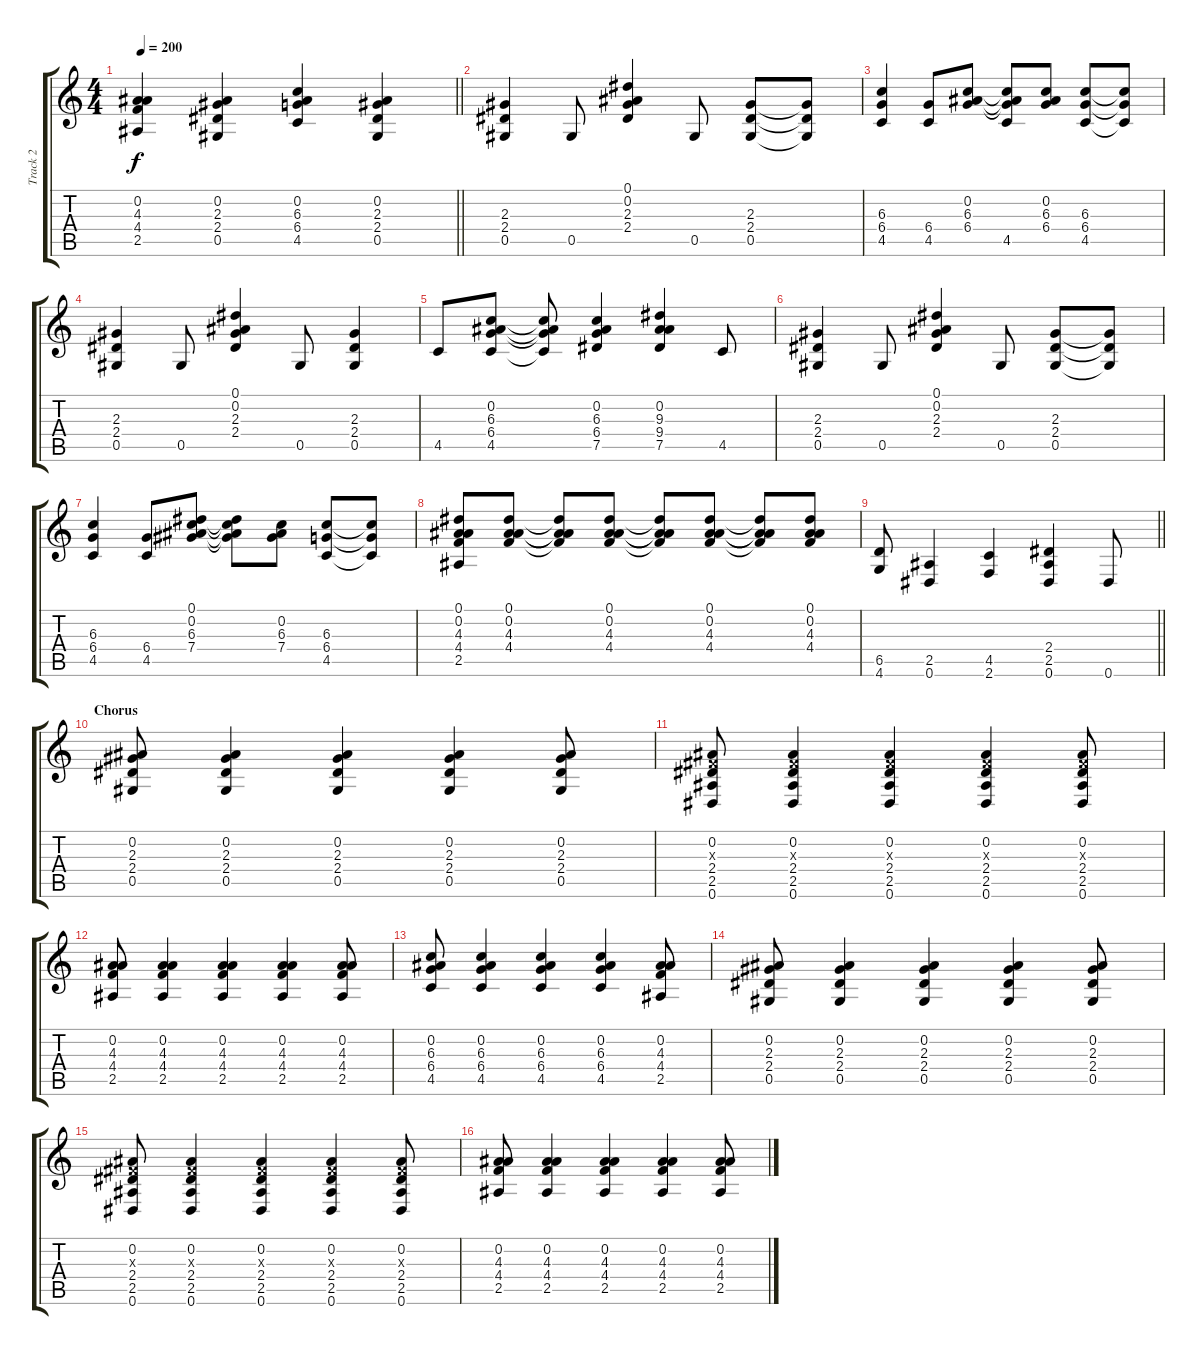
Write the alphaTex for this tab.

\track ("Track 2" "Track 2") {instrument distortionguitar}
\staff {score tabs}
\tuning (Eb4 Bb3 Gb3 Db3 Ab2 Eb2) {hide}
\ts (4 4)
\tempo 200
\clef g2
\barLineRight lightlight
\ks c
(0.2 4.3 4.4 2.5).4{dy f} (0.2 2.3 2.4 0.5).4 (0.2 6.3 6.4 4.5).4 (0.2 2.3 2.4 0.5).4 |
(2.3 2.4 0.5).4 0.5.8 (0.1 0.2 2.3 2.4).4 0.5.8 (2.3 2.4 0.5).8 (2.3{t} 2.4{t} 0.5{t}).8 |
(6.3 6.4 4.5).4 (6.4 4.5).8 (0.2 6.3 6.4).8 (0.2{t} 6.3{t} 6.4{t} 4.5).8 (0.2 6.3 6.4).8 (6.3 6.4 4.5).8 (6.3{t} 6.4{t} 4.5{t}).8 |
(2.3 2.4 0.5).4 0.5.8 (0.1 0.2 2.3 2.4).4 0.5.8 (2.3 2.4 0.5).4 |
4.5.8 (0.2 6.3 6.4 4.5).8 (0.2{t} 6.3{t} 6.4{t} 4.5{t}).8 (0.2 6.3 6.4 7.5).4 (0.2 9.3 9.4 7.5).4 4.5.8 |
(2.3 2.4 0.5).4 0.5.8 (0.1 0.2 2.3 2.4).4 0.5.8 (2.3 2.4 0.5).8 (2.3{t} 2.4{t} 0.5{t}).8 |
(6.3 6.4 4.5).4 (6.4 4.5).8 (0.1 0.2 6.3 7.4).8 (0.1{t} 0.2{t} 6.3{t} 7.4{t}).8 (0.2 6.3 7.4).8 (6.3 6.4 4.5).8 (6.3{t} 6.4{t} 4.5{t}).8 |
(0.1 0.2 4.3 4.4 2.5).8 (0.1 0.2 4.3 4.4).8 (0.1{t} 0.2{t} 4.3{t} 4.4{t}).8 (0.1 0.2 4.3 4.4).8 (0.1{t} 0.2{t} 4.3{t} 4.4{t}).8 (0.1 0.2 4.3 4.4).8 (0.1{t} 0.2{t} 4.3{t} 4.4{t}).8 (0.1 0.2 4.3 4.4).8 |
\barLineRight lightlight
(6.5 4.6).8 (2.5 0.6).4 (4.5 2.6).4 (2.4 2.5 0.6).4 0.6.8 |
\section ("" "Chorus")
(0.2 2.3 2.4 0.5).8 (0.2 2.3 2.4 0.5).4 (0.2 2.3 2.4 0.5).4 (0.2 2.3 2.4 0.5).4 (0.2 2.3 2.4 0.5).8 |
(0.2 0.3{x} 2.4 2.5 0.6).8 (0.2 0.3{x} 2.4 2.5 0.6).4 (0.2 0.3{x} 2.4 2.5 0.6).4 (0.2 0.3{x} 2.4 2.5 0.6).4 (0.2 0.3{x} 2.4 2.5 0.6).8 |
(0.2 4.3 4.4 2.5).8 (0.2 4.3 4.4 2.5).4 (0.2 4.3 4.4 2.5).4 (0.2 4.3 4.4 2.5).4 (0.2 4.3 4.4 2.5).8 |
(0.2 6.3 6.4 4.5).8 (0.2 6.3 6.4 4.5).4 (0.2 6.3 6.4 4.5).4 (0.2 6.3 6.4 4.5).4 (0.2 4.3 4.4 2.5).8 |
(0.2 2.3 2.4 0.5).8 (0.2 2.3 2.4 0.5).4 (0.2 2.3 2.4 0.5).4 (0.2 2.3 2.4 0.5).4 (0.2 2.3 2.4 0.5).8 |
(0.2 0.3{x} 2.4 2.5 0.6).8 (0.2 0.3{x} 2.4 2.5 0.6).4 (0.2 0.3{x} 2.4 2.5 0.6).4 (0.2 0.3{x} 2.4 2.5 0.6).4 (0.2 0.3{x} 2.4 2.5 0.6).8 |
(0.2 4.3 4.4 2.5).8 (0.2 4.3 4.4 2.5).4 (0.2 4.3 4.4 2.5).4 (0.2 4.3 4.4 2.5).4 (0.2 4.3 4.4 2.5).8
